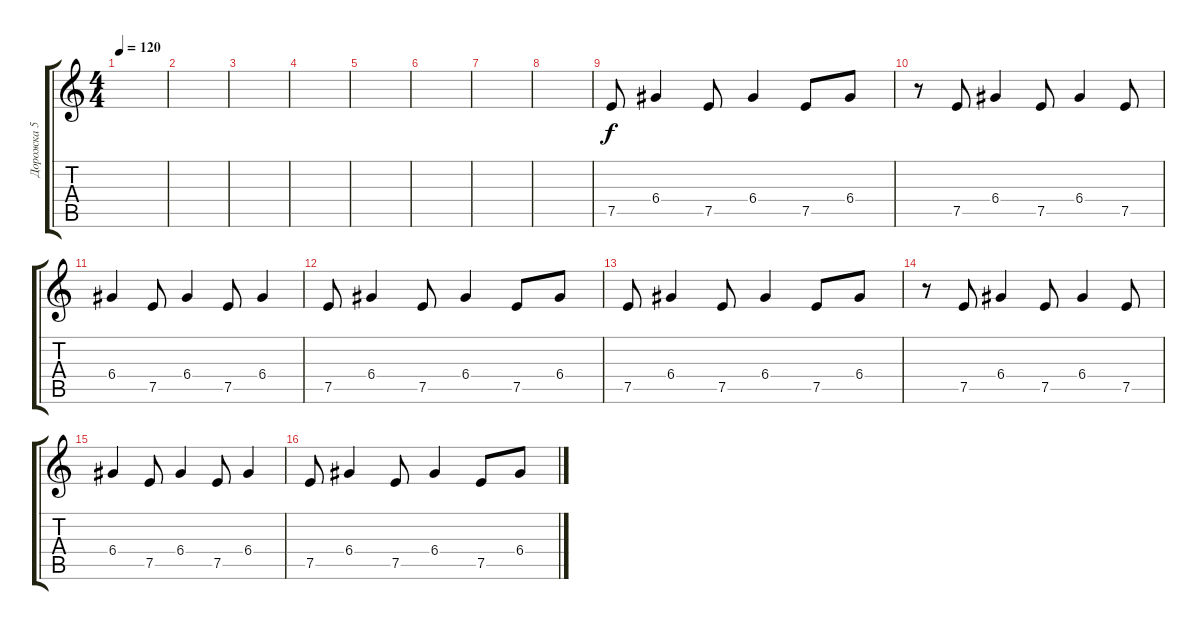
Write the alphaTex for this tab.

\track ("Дорожка 5" "Дорожка 5") {instrument electricguitarclean}
\staff {score tabs}
\tuning (E4 B3 G3 D3 A2 E2) {hide}
\ts (4 4)
\tempo 120
\clef g2
\ks c
|
|
|
|
|
|
|
|
7.5.8 6.4.4 7.5.8 6.4.4 7.5.8 6.4.8 |
r.8 7.5.8 6.4.4 7.5.8 6.4.4 7.5.8 |
6.4.4 7.5.8 6.4.4 7.5.8 6.4.4 |
7.5.8 6.4.4 7.5.8 6.4.4 7.5.8 6.4.8 |
7.5.8 6.4.4 7.5.8 6.4.4 7.5.8 6.4.8 |
r.8 7.5.8 6.4.4 7.5.8 6.4.4 7.5.8 |
6.4.4 7.5.8 6.4.4 7.5.8 6.4.4 |
7.5.8 6.4.4 7.5.8 6.4.4 7.5.8 6.4.8
